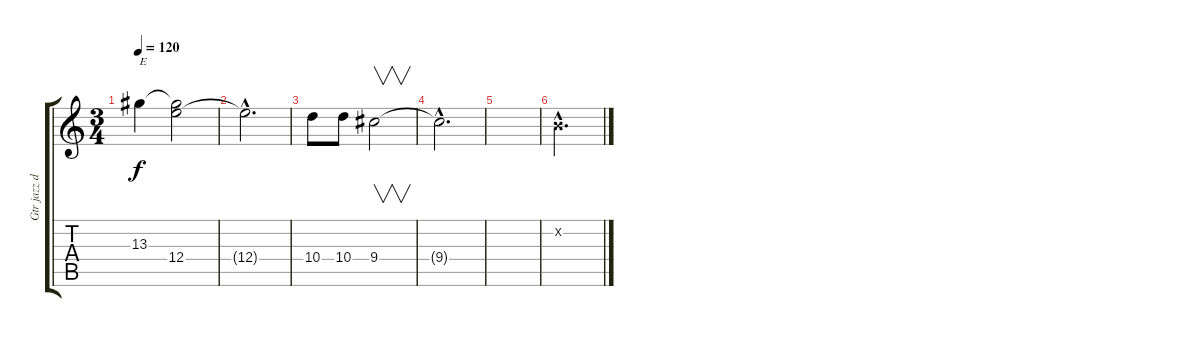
\track ("Gtr jazz disto" "Gtr jazz d") {instrument distortionguitar}
\staff {score tabs}
\tuning (E4 B3 G3 E3 B2 D2) {hide}
\ts (3 4)
\tempo 120
\clef g2
\ks c
13.3.4{txt "E" dy f} (13.3{t} 12.4).2 |
12.4{hac t}.2{d} |
10.4.8 10.4.8 9.4.2{v} |
9.4{hac t}.2{d volume 0} |
|
0.2{hac x}.2{d}
